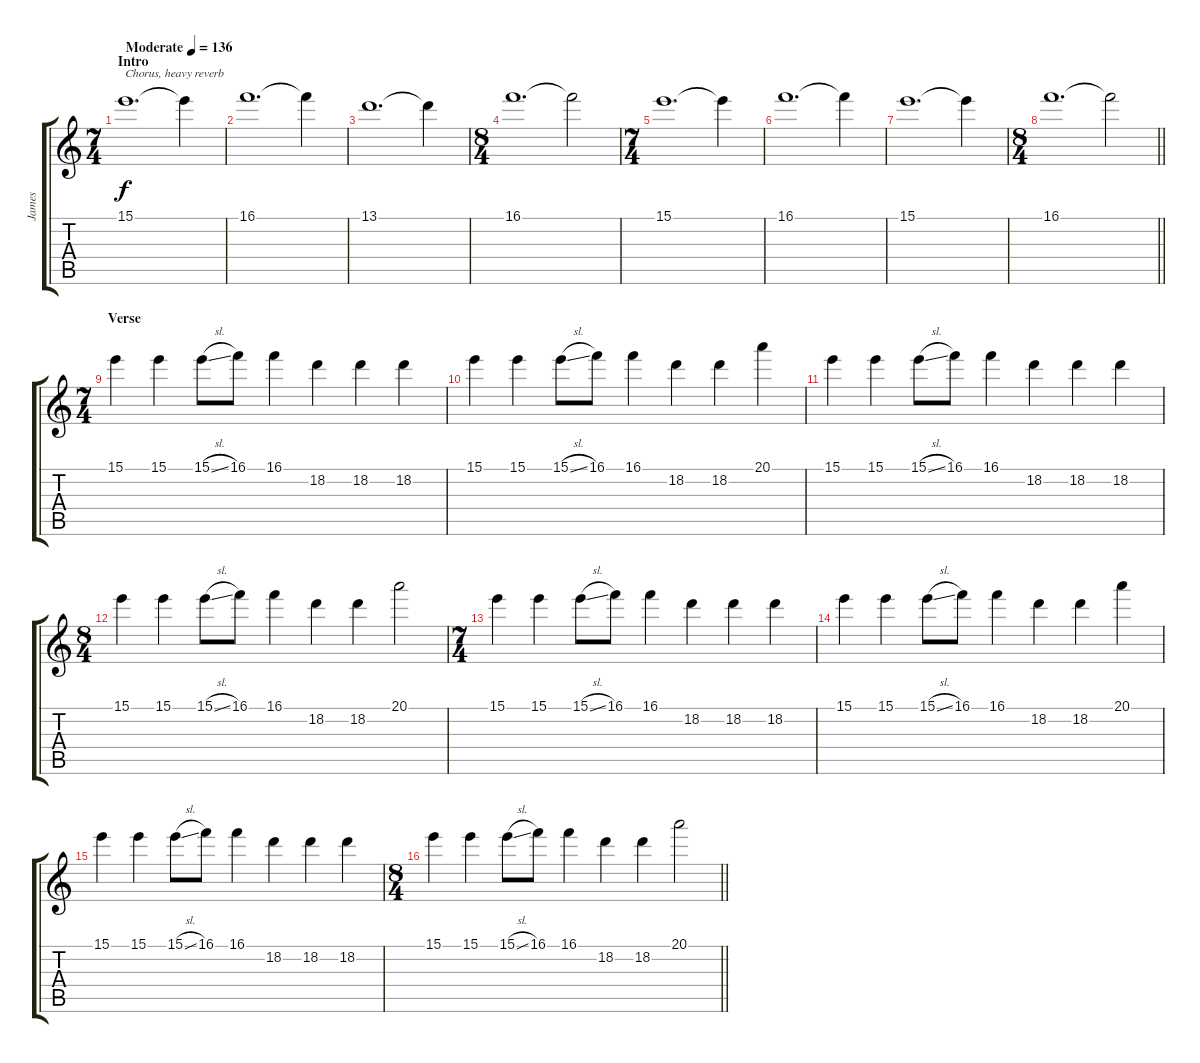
\track ("James" "James") {instrument electricguitarclean}
\staff {score tabs}
\tuning (Db4 Ab3 E3 B2 Gb2 Db2) {hide}
\ts (7 4)
\section ("" "Intro")
\tempo (136 "Moderate")
\clef g2
\ks c
15.1.1{d txt "Chorus, heavy reverb" dy f instrument electricguitarclean} 15.1{t}.4 |
16.1.1{d} 16.1{t}.4 |
13.1.1{d} 13.1{t}.4 |
\ts (8 4)
16.1.1{d} 16.1{t}.2 |
\ts (7 4)
15.1.1{d} 15.1{t}.4 |
16.1.1{d} 16.1{t}.4 |
15.1.1{d} 15.1{t}.4 |
\ts (8 4)
\barLineRight lightlight
16.1.1{d} 16.1{t}.2 |
\ts (7 4)
\section ("" "Verse")
15.1.4 15.1.4 15.1{sl}.8 16.1.8 16.1.4 18.2.4 18.2.4 18.2.4 |
15.1.4 15.1.4 15.1{sl}.8 16.1.8 16.1.4 18.2.4 18.2.4 20.1.4 |
15.1.4 15.1.4 15.1{sl}.8 16.1.8 16.1.4 18.2.4 18.2.4 18.2.4 |
\ts (8 4)
15.1.4 15.1.4 15.1{sl}.8 16.1.8 16.1.4 18.2.4 18.2.4 20.1.2 |
\ts (7 4)
15.1.4 15.1.4 15.1{sl}.8 16.1.8 16.1.4 18.2.4 18.2.4 18.2.4 |
15.1.4 15.1.4 15.1{sl}.8 16.1.8 16.1.4 18.2.4 18.2.4 20.1.4 |
15.1.4 15.1.4 15.1{sl}.8 16.1.8 16.1.4 18.2.4 18.2.4 18.2.4 |
\ts (8 4)
\barLineRight lightlight
15.1.4 15.1.4 15.1{sl}.8 16.1.8 16.1.4 18.2.4 18.2.4 20.1.2
